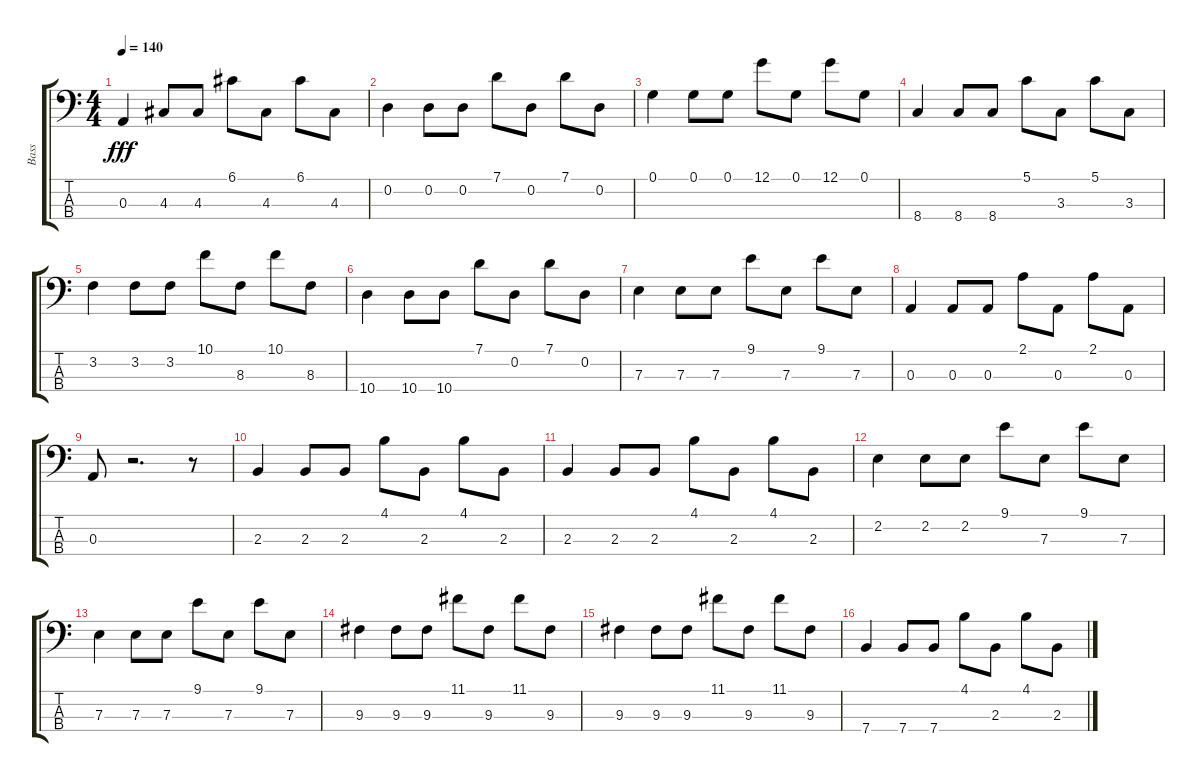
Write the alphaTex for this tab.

\track ("Bass" "Bass") {instrument electricbassfinger}
\staff {score tabs}
\tuning (G2 D2 A1 E1) {hide}
\ts (4 4)
\tempo 140
\clef f4
\ks c
0.3.4{dy fff} 4.3.8 4.3.8 6.1.8 4.3.8 6.1.8 4.3.8 |
0.2.4 0.2.8 0.2.8 7.1.8 0.2.8 7.1.8 0.2.8 |
0.1.4 0.1.8 0.1.8 12.1.8 0.1.8 12.1.8 0.1.8 |
8.4.4 8.4.8 8.4.8 5.1.8 3.3.8 5.1.8 3.3.8 |
3.2.4 3.2.8 3.2.8 10.1.8 8.3.8 10.1.8 8.3.8 |
10.4.4 10.4.8 10.4.8 7.1.8 0.2.8 7.1.8 0.2.8 |
7.3.4 7.3.8 7.3.8 9.1.8 7.3.8 9.1.8 7.3.8 |
0.3.4 0.3.8 0.3.8 2.1.8 0.3.8 2.1.8 0.3.8 |
0.3.8 r.2{d} r.8 |
2.3.4 2.3.8 2.3.8 4.1.8 2.3.8 4.1.8 2.3.8 |
2.3.4 2.3.8 2.3.8 4.1.8 2.3.8 4.1.8 2.3.8 |
2.2.4 2.2.8 2.2.8 9.1.8 7.3.8 9.1.8 7.3.8 |
7.3.4 7.3.8 7.3.8 9.1.8 7.3.8 9.1.8 7.3.8 |
9.3.4 9.3.8 9.3.8 11.1.8 9.3.8 11.1.8 9.3.8 |
9.3.4 9.3.8 9.3.8 11.1.8 9.3.8 11.1.8 9.3.8 |
7.4.4 7.4.8 7.4.8 4.1.8 2.3.8 4.1.8 2.3.8
